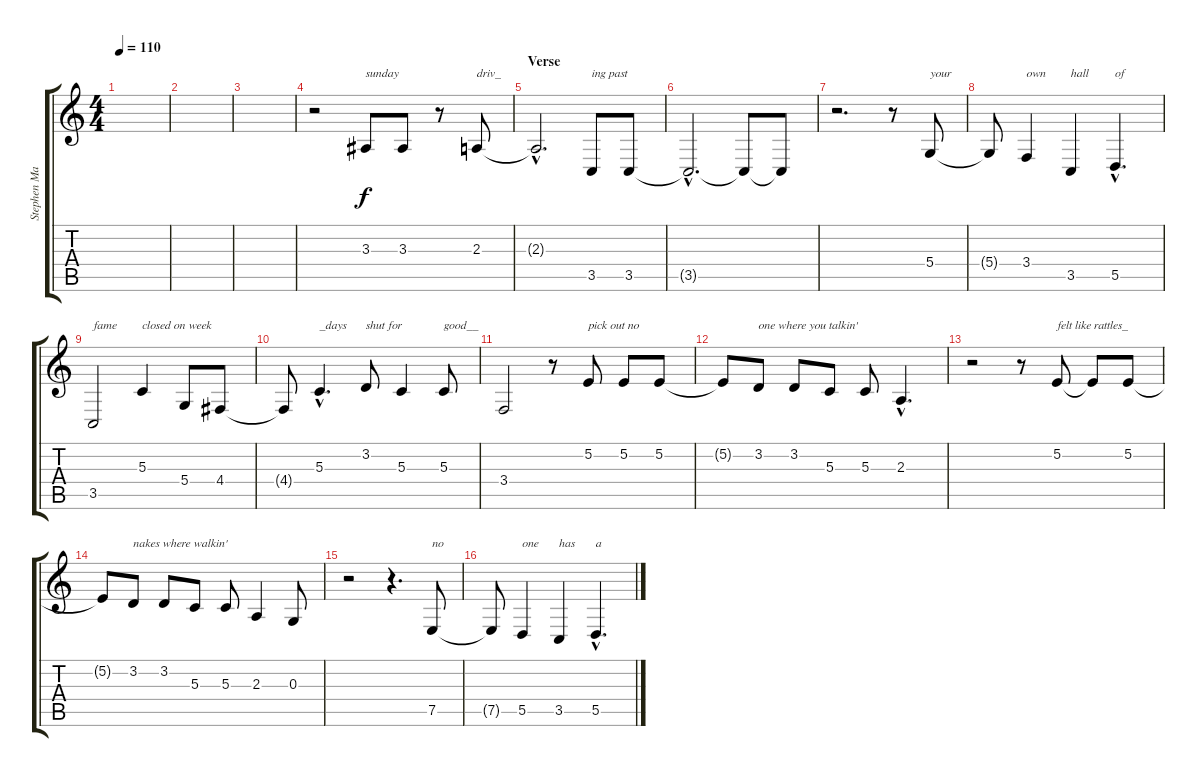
\track ("Stephen Malkmus" "Stephen Ma") {instrument honkytonkpiano}
\staff {score tabs}
\tuning (E4 B3 G3 D3 A2 E2) {hide}
\ts (4 4)
\tempo 110
\clef g2
\ks c
|
|
|
r.2 3.3.8{txt "sunday"} 3.3.8 r.8 2.3.8{txt "driv_"} |
\section ("" "Verse")
2.3{hac t}.2{d} 3.5.8{txt "ing past"} 3.5.8 |
3.5{hac t}.2{d} 3.5{t}.8 3.5{t}.8 |
r.2{d} r.8 5.4.8{txt "your"} |
5.4{t}.8 3.4.4{txt "own"} 3.5.4{txt "hall"} 5.5{hac}.4{d txt "of"} |
3.5.2{txt "fame"} 5.3.4{txt "closed on week"} 5.4.8 4.4.8 |
4.4{t}.8 5.3{hac}.4{d txt "_days"} 3.2.8{txt "shut for"} 5.3.4 5.3.8{txt "good__"} |
3.4.2 r.8 5.2.8{txt "pick out no"} 5.2.8 5.2.8 |
5.2{t}.8 3.2.8{txt "one where you talkin'"} 3.2.8 5.3.8 5.3.8 2.3{hac}.4{d} |
r.2 r.8 5.2.8{txt "felt like rattles_"} 5.2{t}.8 5.2.8 |
5.2{t}.8 3.2.8{txt "nakes where walkin'"} 3.2.8 5.3.8 5.3.8 2.3.4 0.3.8 |
r.2 r.4{d} 7.5.8{txt "no"} |
7.5{t}.8 5.5.4{txt "one"} 3.5.4{txt "has"} 5.5{hac}.4{d txt "a"}
